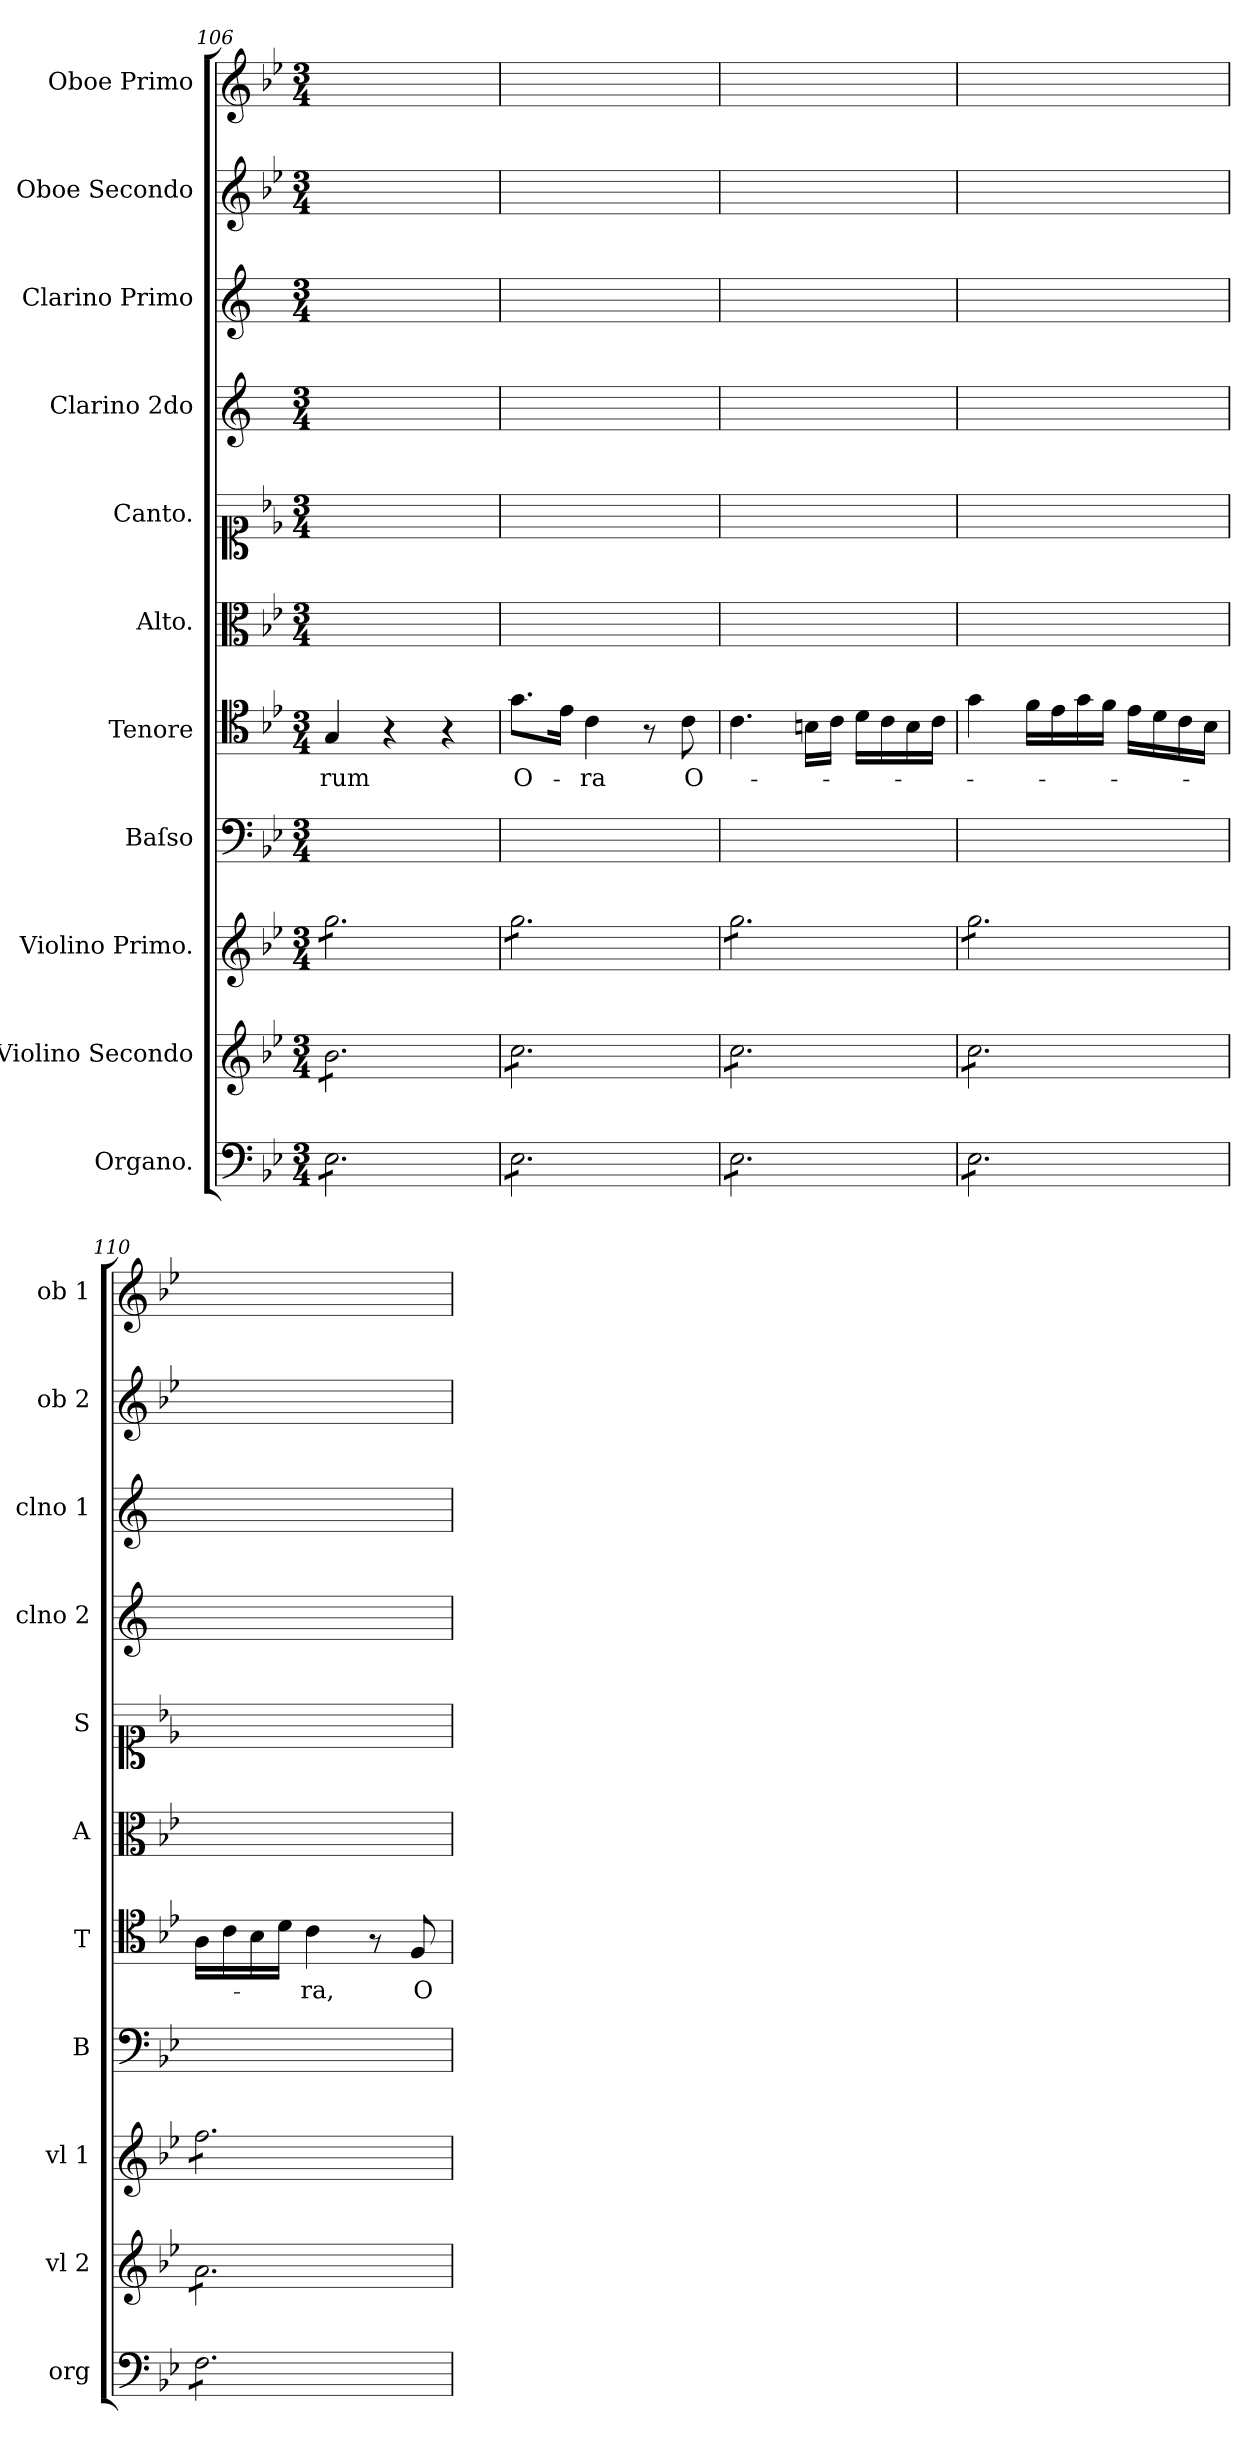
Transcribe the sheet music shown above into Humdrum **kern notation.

**kern	**kern	**kern	**kern	**kern	**text	**kern	**kern	**kern	**kern	**kern	**kern
*part11	*part10	*part9	*part8	*part7	*part7	*part6	*part5	*part4	*part3	*part2	*part1
*staff11	*staff10	*staff9	*staff8	*staff7	*staff7	*staff6	*staff5	*staff4	*staff3	*staff2	*staff1
*I"Organo.	*I"Violino Secondo	*I"Violino Primo.	*I"Baſso	*I"Tenore	*	*I"Alto.	*I"Canto.	*I"Clarino 2do	*I"Clarino Primo	*I"Oboe Secondo	*I"Oboe Primo
*I'org	*I'vl 2	*I'vl 1	*I'B	*I'T	*	*I'A	*I'S	*I'clno 2	*I'clno 1	*I'ob 2	*I'ob 1
*clefF4	*clefG2	*clefG2	*clefF4	*clefC4	*	*clefC3	*clefC1	*clefG2	*clefG2	*clefG2	*clefG2
*	*	*	*	*	*	*	*	*ITrd1c2	*ITrd1c2	*	*
*k[b-e-]	*k[b-e-]	*k[b-e-]	*k[b-e-]	*k[b-e-]	*	*k[b-e-]	*k[b-e-]	*k[b-e-]	*k[b-e-]	*k[b-e-]	*k[b-e-]
*B-:	*B-:	*B-:	*B-:	*B-:	*	*B-:	*B-:	*B-:	*B-:	*B-:	*B-:
*M3/4	*M3/4	*M3/4	*M3/4	*M3/4	*	*M3/4	*M3/4	*M3/4	*M3/4	*M3/4	*M3/4
=106	=106	=106	=106	=106	=106	=106	=106	=106	=106	=106	=106
*tremolo	*	*	*	*	*	*	*	*	*	*	*
*	*tremolo	*	*	*	*	*	*	*	*	*	*
*	*	*tremolo	*	*	*	*	*	*	*	*	*
8E-\L	8b-\L	8gg\L	2.ryy	4G/	-rum	2.ryy	2.ryy	2.ryy	2.ryy	2.ryy	2.ryy
8E-\	8b-\	8gg\	.	.	.	.	.	.	.	.	.
8E-\	8b-\	8gg\	.	4r	.	.	.	.	.	.	.
8E-\	8b-\	8gg\	.	.	.	.	.	.	.	.	.
8E-\	8b-\	8gg\	.	4r	.	.	.	.	.	.	.
8E-\J	8b-\J	8gg\J	.	.	.	.	.	.	.	.	.
=107	=107	=107	=107	=107	=107	=107	=107	=107	=107	=107	=107
8E-\L	8cc\L	8gg\L	2.ryy	8.g\L	O-	2.ryy	2.ryy	2.ryy	2.ryy	2.ryy	2.ryy
8E-\	8cc\	8gg\	.	.	.	.	.	.	.	.	.
.	.	.	.	16e-\Jk	.	.	.	.	.	.	.
8E-\	8cc\	8gg\	.	4c\	-ra	.	.	.	.	.	.
8E-\	8cc\	8gg\	.	.	.	.	.	.	.	.	.
8E-\	8cc\	8gg\	.	8r	.	.	.	.	.	.	.
8E-\J	8cc\J	8gg\J	.	8c\	O-	.	.	.	.	.	.
=108	=108	=108	=108	=108	=108	=108	=108	=108	=108	=108	=108
8E-\L	8cc\L	8gg\L	2.ryy	4.c\	.	2.ryy	2.ryy	2.ryy	2.ryy	2.ryy	2.ryy
8E-\	8cc\	8gg\	.	.	.	.	.	.	.	.	.
8E-\	8cc\	8gg\	.	.	.	.	.	.	.	.	.
8E-\	8cc\	8gg\	.	16Bn\LL	.	.	.	.	.	.	.
.	.	.	.	16c\JJ	.	.	.	.	.	.	.
8E-\	8cc\	8gg\	.	16d\LL	.	.	.	.	.	.	.
.	.	.	.	16c\	.	.	.	.	.	.	.
8E-\J	8cc\J	8gg\J	.	16B\	.	.	.	.	.	.	.
.	.	.	.	16c\JJ	.	.	.	.	.	.	.
=109	=109	=109	=109	=109	=109	=109	=109	=109	=109	=109	=109
8E-\L	8cc\L	8gg\L	2.ryy	4g\	.	2.ryy	2.ryy	2.ryy	2.ryy	2.ryy	2.ryy
8E-\	8cc\	8gg\	.	.	.	.	.	.	.	.	.
8E-\	8cc\	8gg\	.	16f\LL	.	.	.	.	.	.	.
.	.	.	.	16e-\	.	.	.	.	.	.	.
8E-\	8cc\	8gg\	.	16g\	.	.	.	.	.	.	.
.	.	.	.	16f\JJ	.	.	.	.	.	.	.
8E-\	8cc\	8gg\	.	16e-\LL	.	.	.	.	.	.	.
.	.	.	.	16d\	.	.	.	.	.	.	.
8E-\J	8cc\J	8gg\J	.	16c\	.	.	.	.	.	.	.
.	.	.	.	16B-\JJ	.	.	.	.	.	.	.
=110	=110	=110	=110	=110	=110	=110	=110	=110	=110	=110	=110
8F\L	8a\L	8ff\L	2.ryy	16A\LL	.	2.ryy	2.ryy	2.ryy	2.ryy	2.ryy	2.ryy
.	.	.	.	16c\	.	.	.	.	.	.	.
8F\	8a\	8ff\	.	16B-\	.	.	.	.	.	.	.
.	.	.	.	16d\JJ	.	.	.	.	.	.	.
8F\	8a\	8ff\	.	4c\	-ra,	.	.	.	.	.	.
8F\	8a\	8ff\	.	.	.	.	.	.	.	.	.
8F\	8a\	8ff\	.	8r	.	.	.	.	.	.	.
8F\J	8a\J	8ff\J	.	8F/	O-	.	.	.	.	.	.
*	*	*Xtremolo	*	*	*	*	*	*	*	*	*
*	*Xtremolo	*	*	*	*	*	*	*	*	*	*
*Xtremolo	*	*	*	*	*	*	*	*	*	*	*
=	=	=	=	=	=	=	=	=	=	=	=
*-	*-	*-	*-	*-	*-	*-	*-	*-	*-	*-	*-
